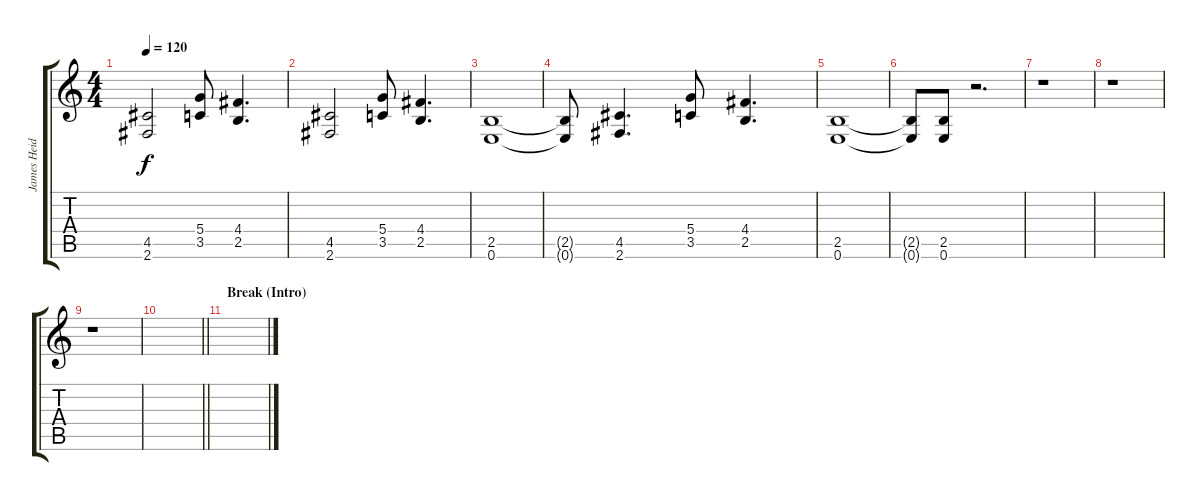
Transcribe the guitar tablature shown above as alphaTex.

\track ("James Heidfield Rythmn" "James Heid") {instrument distortionguitar}
\staff {score tabs}
\tuning (E4 B3 G3 D3 A2 E2) {hide}
\ts (4 4)
\tempo 120
\clef g2
\ks c
(4.5 2.6).2{dy f} (5.4 3.5).8 (4.4 2.5).4{d} |
(4.5 2.6).2 (5.4 3.5).8 (4.4 2.5).4{d} |
(2.5 0.6).1 |
(2.5{t} 0.6{t}).8 (4.5 2.6).4{d} (5.4 3.5).8 (4.4 2.5).4{d} |
(2.5 0.6).1 |
(2.5{t} 0.6{t}).8 (2.5 0.6).8 r.2{d} |
r.1 |
r.1 |
r.1 |
\barLineRight lightlight
|
\section ("" "Break (Intro)")
